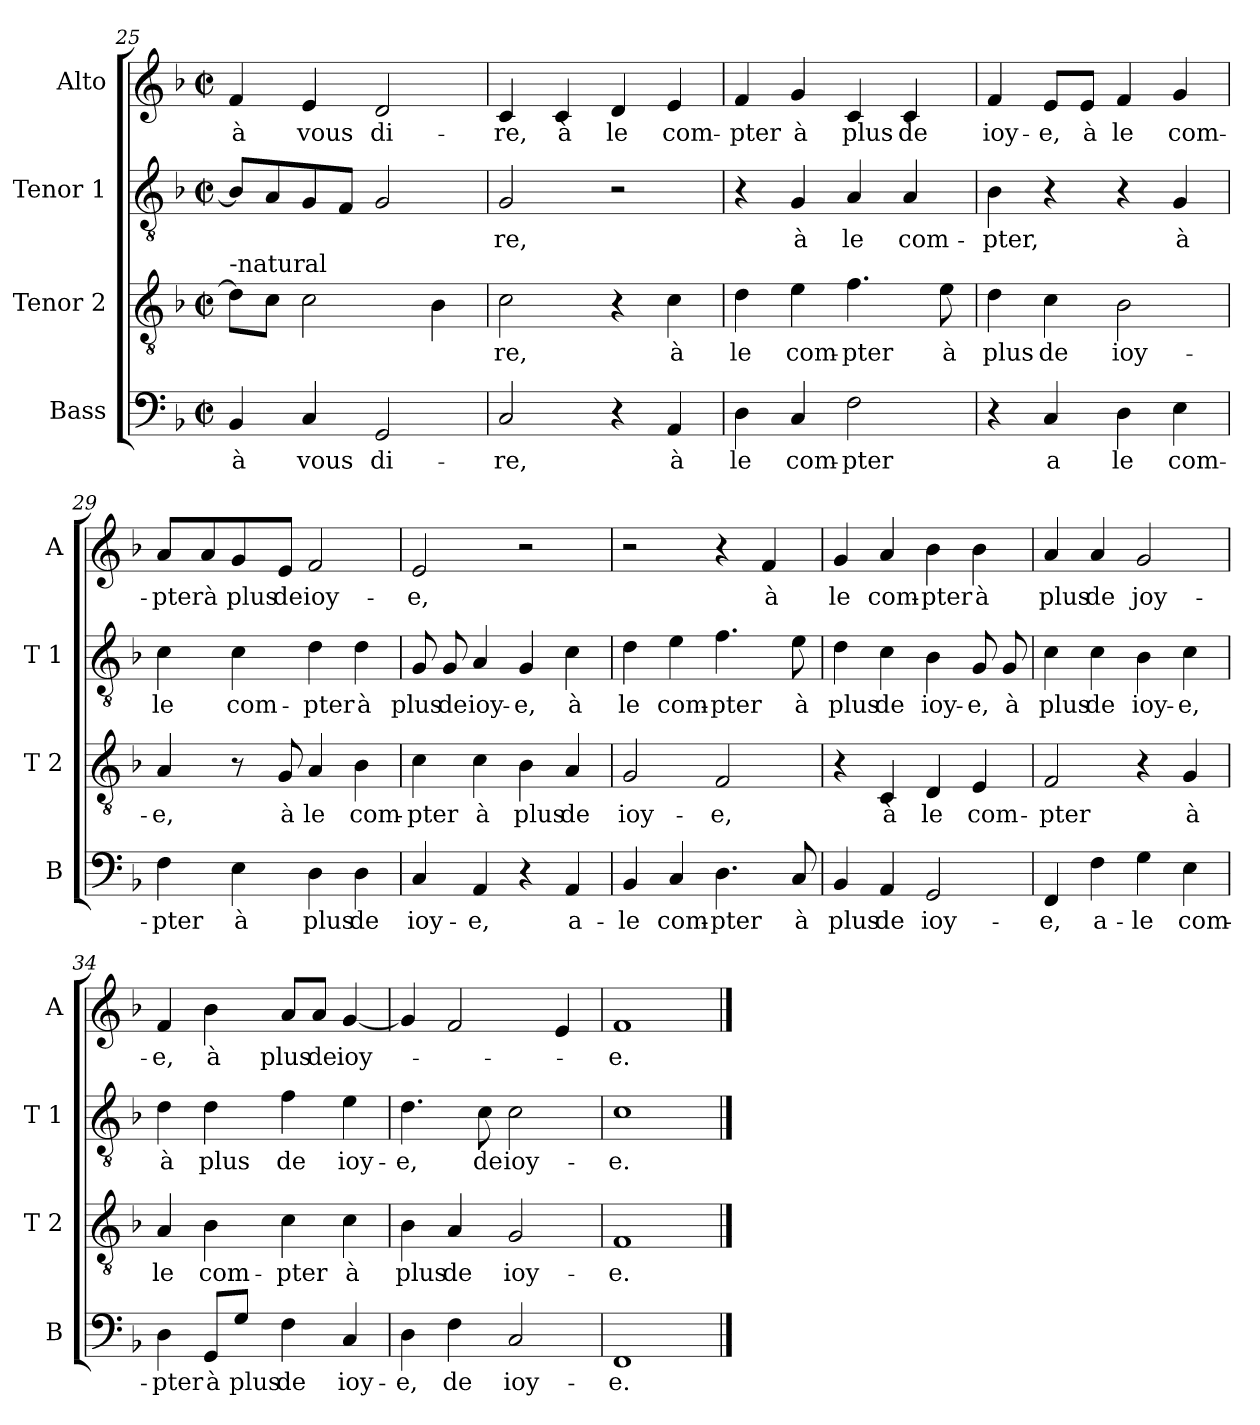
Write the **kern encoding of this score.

**kern	**text	**kern	**text	**kern	**text	**kern	**text
*part4	*part4	*part3	*part3	*part2	*part2	*part1	*part1
*staff4	*staff4	*staff3	*staff3	*staff2	*staff2	*staff1	*staff1
*I"Bass	*	*I"Tenor 2	*	*I"Tenor 1	*	*I"Alto	*
*I'B	*	*I'T 2	*	*I'T 1	*	*I'A	*
*clefF4	*	*clefGv2	*	*clefGv2	*	*clefG2	*
*k[b-]	*	*k[b-]	*	*k[b-]	*	*k[b-]	*
*F:	*	*F:	*	*F:	*	*F:	*
*M2/2	*	*M2/2	*	*M2/2	*	*M2/2	*
*met(c|)	*	*met(c|)	*	*met(c|)	*	*met(c|)	*
=25	=25	=25	=25	=25	=25	=25	=25
!	!	!LO:TX:a:t=-natural	!	!	!	!	!
!	!LO:LY:b	!	!	!	!	!	!LO:LY:b
4BB-/	à	8d\L]	.	8B-/L]	.	4f/	à
.	.	8c\J	.	8A/	.	.	.
!	!LO:LY:b	!	!	!	!	!	!LO:LY:b
4C/	vous	2c\	.	8G/	.	4e/	vous
.	.	.	.	8F/J	.	.	.
!	!LO:LY:b	!	!	!	!	!	!LO:LY:b
2GG/	di-	.	.	2G/	.	2d/	di-
.	.	4B-\	.	.	.	.	.
=26	=26	=26	=26	=26	=26	=26	=26
!	!LO:LY:b	!	!LO:LY:b	!	!LO:LY:b	!	!LO:LY:b
2C/	-re,	2c\	-re,	2G/	-re,	4c/	-re,
!	!	!	!	!	!	!	!LO:LY:b
.	.	.	.	.	.	4c/	à
!	!	!	!	!	!	!	!LO:LY:b
4r	.	4r	.	2r	.	4d/	le
!	!LO:LY:b	!	!LO:LY:b	!	!	!	!LO:LY:b
4AA/	à	4c\	à	.	.	4e/	com-
!!LO:PB:g=z
=27	=27	=27	=27	=27	=27	=27	=27
!	!LO:LY:b	!	!LO:LY:b	!	!	!	!LO:LY:b
4D\	le	4d\	le	4r	.	4f/	-pter
!	!LO:LY:b	!	!LO:LY:b	!	!LO:LY:b	!	!LO:LY:b
4C/	com-	4e\	com-	4G/	à	4g/	à
!	!LO:LY:b	!	!LO:LY:b	!	!LO:LY:b	!	!LO:LY:b
2F\	-pter	4.f\	-pter	4A/	le	4c/	plus
!	!	!	!	!	!LO:LY:b	!	!LO:LY:b
.	.	.	.	4A/	com-	4c/	de
!	!	!	!LO:LY:b	!	!	!	!
.	.	8e\	à	.	.	.	.
=28	=28	=28	=28	=28	=28	=28	=28
!	!	!	!LO:LY:b	!	!LO:LY:b	!	!LO:LY:b
4r	.	4d\	plus	4B-\	-pter,	4f/	ioy-
!	!LO:LY:b	!	!LO:LY:b	!	!	!	!LO:LY:b
4C/	a	4c\	de	4r	.	8e/L	-e,
!	!	!	!	!	!	!	!LO:LY:b
.	.	.	.	.	.	8e/J	à
!	!LO:LY:b	!	!LO:LY:b	!	!	!	!LO:LY:b
4D\	le	2B-\	ioy-	4r	.	4f/	le
!	!LO:LY:b	!	!	!	!LO:LY:b	!	!LO:LY:b
4E\	com-	.	.	4G/	à	4g/	com-
=29	=29	=29	=29	=29	=29	=29	=29
!	!LO:LY:b	!	!LO:LY:b	!	!LO:LY:b	!	!LO:LY:b
4F\	-pter	4A/	-e,	4c\	le	8a/L	-pter
!	!	!	!	!	!	!	!LO:LY:b
.	.	.	.	.	.	8a/	à
!	!LO:LY:b	!	!	!	!LO:LY:b	!	!LO:LY:b
4E\	à	8r	.	4c\	com-	8g/	plus
!	!	!	!LO:LY:b	!	!	!	!LO:LY:b
.	.	8G/	à	.	.	8e/J	de
!	!LO:LY:b	!	!LO:LY:b	!	!LO:LY:b	!	!LO:LY:b
4D\	plus	4A/	le	4d\	-pter	2f/	ioy-
!	!LO:LY:b	!	!LO:LY:b	!	!LO:LY:b	!	!
4D\	de	4B-\	com-	4d\	à	.	.
=30	=30	=30	=30	=30	=30	=30	=30
!	!LO:LY:b	!	!LO:LY:b	!	!LO:LY:b	!	!LO:LY:b
4C/	ioy-	4c\	-pter	8G/	plus	2e/	-e,
!	!	!	!	!	!LO:LY:b	!	!
.	.	.	.	8G/	de	.	.
!	!LO:LY:b	!	!LO:LY:b	!	!LO:LY:b	!	!
4AA/	-e,	4c\	à	4A/	ioy-	.	.
!	!	!	!LO:LY:b	!	!LO:LY:b	!	!
4r	.	4B-\	plus	4G/	-e,	2r	.
!	!LO:LY:b	!	!LO:LY:b	!	!LO:LY:b	!	!
4AA/	a-	4A/	de	4c\	à	.	.
=31	=31	=31	=31	=31	=31	=31	=31
!	!LO:LY:b	!	!LO:LY:b	!	!LO:LY:b	!	!
4BB-/	-le	2G/	ioy-	4d\	le	2r	.
!	!LO:LY:b	!	!	!	!LO:LY:b	!	!
4C/	com-	.	.	4e\	com-	.	.
!	!LO:LY:b	!	!LO:LY:b	!	!LO:LY:b	!	!
4.D\	-pter	2F/	-e,	4.f\	-pter	4r	.
!	!	!	!	!	!	!	!LO:LY:b
.	.	.	.	.	.	4f/	à
!	!LO:LY:b	!	!	!	!LO:LY:b	!	!
8C/	à	.	.	8e\	à	.	.
!!LO:LB:g=z
=32	=32	=32	=32	=32	=32	=32	=32
!	!LO:LY:b	!	!	!	!LO:LY:b	!	!LO:LY:b
4BB-/	plus	4r	.	4d\	plus	4g/	le
!	!LO:LY:b	!	!LO:LY:b	!	!LO:LY:b	!	!LO:LY:b
4AA/	de	4C/	à	4c\	de	4a/	com-
!	!LO:LY:b	!	!LO:LY:b	!	!LO:LY:b	!	!LO:LY:b
2GG/	ioy-	4D/	le	4B-\	ioy-	4b-\	-pter
!	!	!	!LO:LY:b	!	!LO:LY:b	!	!LO:LY:b
.	.	4E/	com-	8G/	-e,	4b-\	à
!	!	!	!	!	!LO:LY:b	!	!
.	.	.	.	8G/	à	.	.
=33	=33	=33	=33	=33	=33	=33	=33
!	!LO:LY:b	!	!LO:LY:b	!	!LO:LY:b	!	!LO:LY:b
4FF/	-e,	2F/	-pter	4c\	plus	4a/	plus
!	!LO:LY:b	!	!	!	!LO:LY:b	!	!LO:LY:b
4F\	a-	.	.	4c\	de	4a/	de
!	!LO:LY:b	!	!	!	!LO:LY:b	!	!LO:LY:b
4G\	-le	4r	.	4B-\	ioy-	2g/	joy-
!	!LO:LY:b	!	!LO:LY:b	!	!LO:LY:b	!	!
4E\	com-	4G/	à	4c\	-e,	.	.
=34	=34	=34	=34	=34	=34	=34	=34
!	!LO:LY:b	!	!LO:LY:b	!	!LO:LY:b	!	!LO:LY:b
4D\	-pter	4A/	le	4d\	à	4f/	-e,
!	!LO:LY:b	!	!LO:LY:b	!	!LO:LY:b	!	!LO:LY:b
8GG/L	à	4B-\	com-	4d\	plus	4b-\	à
!	!LO:LY:b	!	!	!	!	!	!
8G/J	plus	.	.	.	.	.	.
!	!LO:LY:b	!	!LO:LY:b	!	!LO:LY:b	!	!LO:LY:b
4F\	de	4c\	-pter	4f\	de	8a/L	plus
!	!	!	!	!	!	!	!LO:LY:b
.	.	.	.	.	.	8a/J	de
!	!LO:LY:b	!	!LO:LY:b	!	!LO:LY:b	!	!LO:LY:b
4C/	ioy-	4c\	à	4e\	ioy-	[4g/	ioy-
=35	=35	=35	=35	=35	=35	=35	=35
!	!LO:LY:b	!	!LO:LY:b	!	!LO:LY:b	!	!
4D\	-e,	4B-\	plus	4.d\	-e,	4g/]	.
!	!LO:LY:b	!	!LO:LY:b	!	!	!	!
4F\	de	4A/	de	.	.	2f/	.
!	!	!	!	!	!LO:LY:b	!	!
.	.	.	.	8c\	de	.	.
!	!LO:LY:b	!	!LO:LY:b	!	!LO:LY:b	!	!
2C/	ioy-	2G/	ioy-	2c\	ioy-	.	.
.	.	.	.	.	.	4e/	.
=36	=36	=36	=36	=36	=36	=36	=36
!	!LO:LY:b	!	!LO:LY:b	!	!LO:LY:b	!	!LO:LY:b
1FF	-e.	1F	-e.	1c	-e.	1f	-e.
==	==	==	==	==	==	==	==
*-	*-	*-	*-	*-	*-	*-	*-
